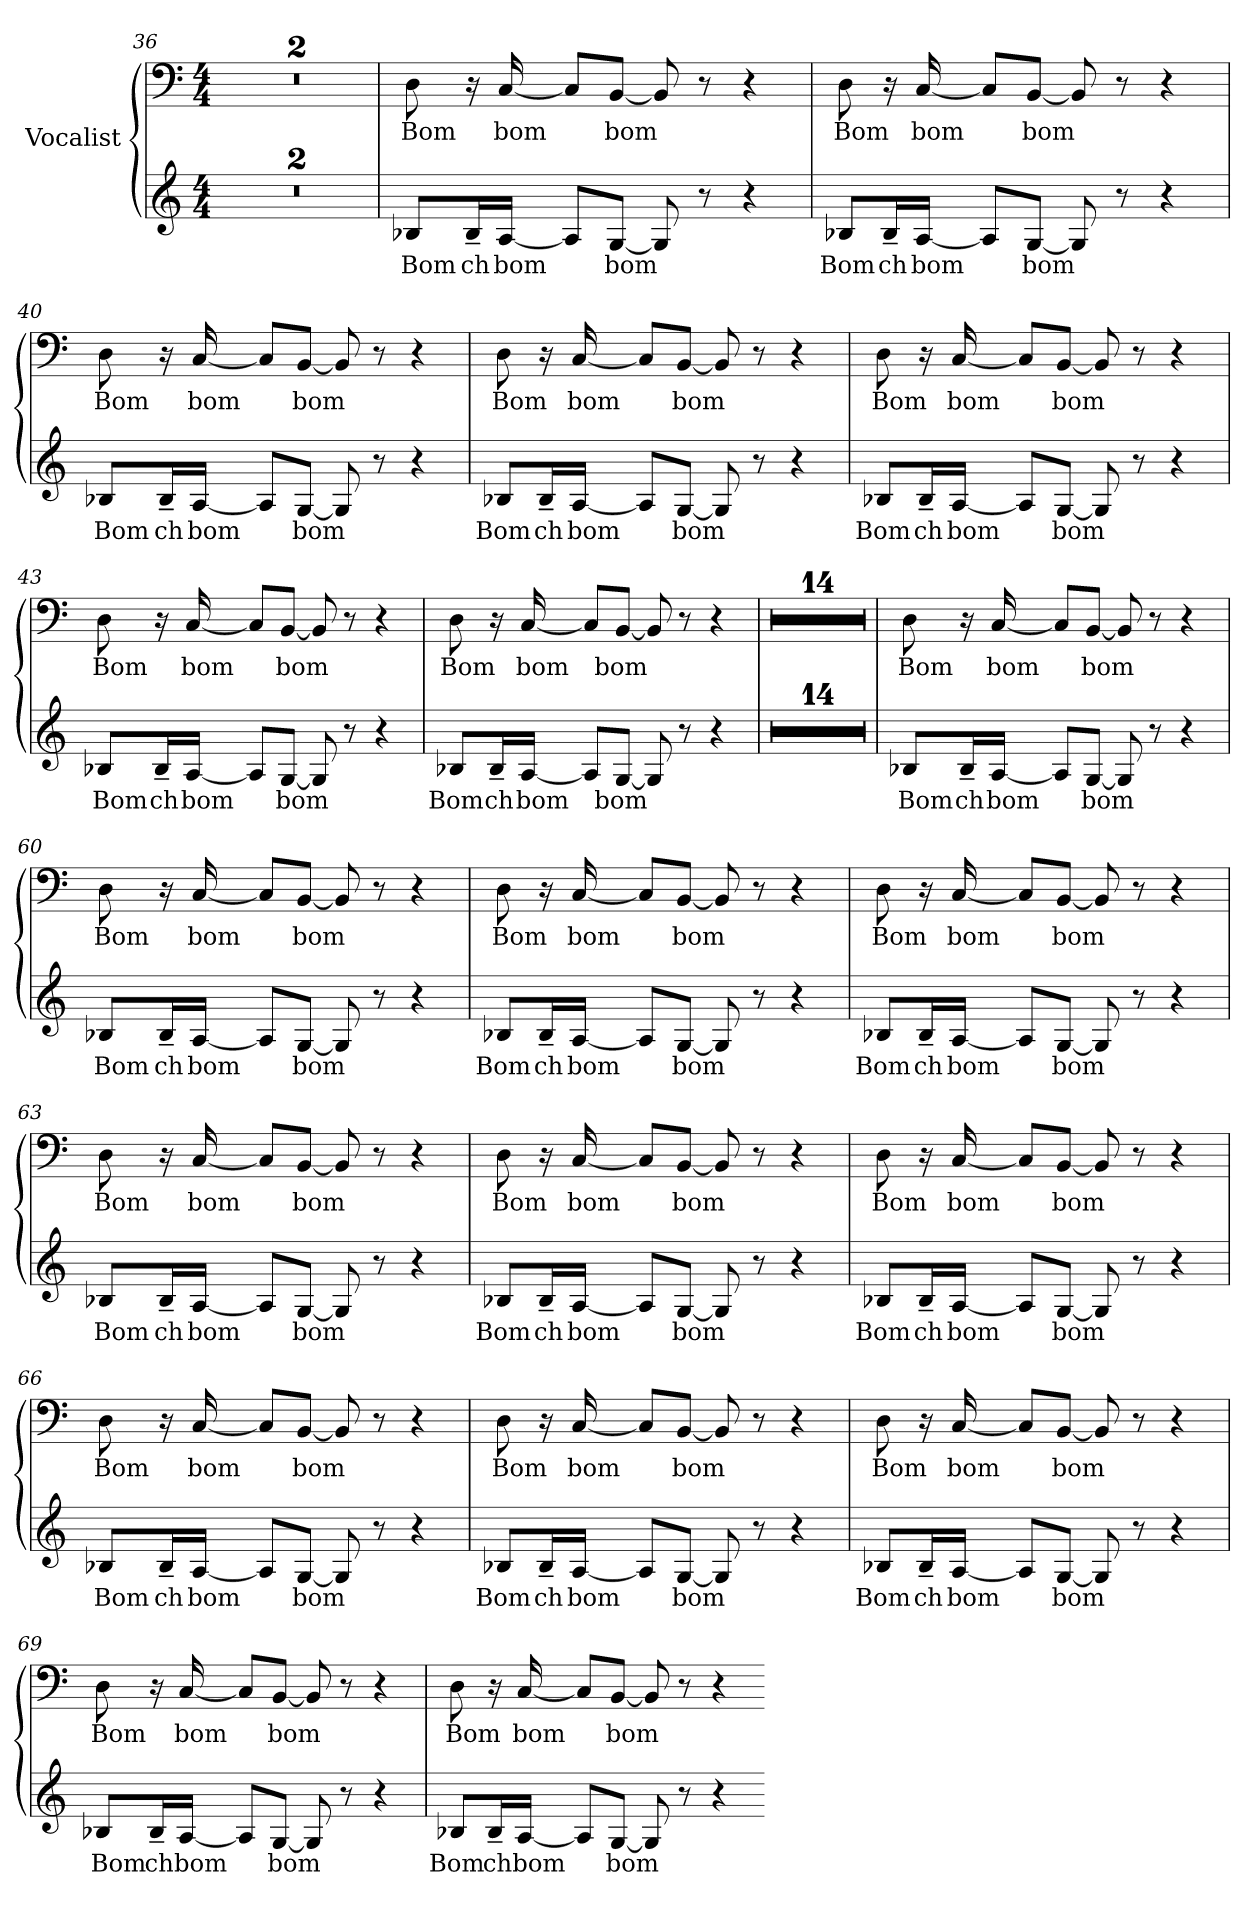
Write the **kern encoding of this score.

**kern	**text	**kern	**text
*part1	*part1	*part1	*part1
*staff2	*staff2	*staff1	*staff1
*I"Vocalist	*	*	*
*clefG2	*	*clefF4	*
*M4/4	*	*M4/4	*
=36	=36	=36	=36
1r	.	1r	.
=37	=37	=37	=37
1r	.	1r	.
=38	=38	=38	=38
8B-X/L	Bom	8D	Bom
16B-~/L	ch	16r	.
[16A/JJ	bom	[16C	bom
8A/L]	_	8C/L]	_
[8G/J	bom	[8BB/J	bom
8G]	_	8BB]	_
8r	.	8r	.
4r	.	4r	.
=39	=39	=39	=39
8B-X/L	Bom	8D	Bom
16B-~/L	ch	16r	.
[16A/JJ	bom	[16C	bom
8A/L]	_	8C/L]	_
[8G/J	bom	[8BB/J	bom
8G]	_	8BB]	_
8r	.	8r	.
4r	.	4r	.
=40	=40	=40	=40
8B-X/L	Bom	8D	Bom
16B-~/L	ch	16r	.
[16A/JJ	bom	[16C	bom
8A/L]	_	8C/L]	_
[8G/J	bom	[8BB/J	bom
8G]	_	8BB]	_
8r	.	8r	.
4r	.	4r	.
=41	=41	=41	=41
8B-X/L	Bom	8D	Bom
16B-~/L	ch	16r	.
[16A/JJ	bom	[16C	bom
8A/L]	_	8C/L]	_
[8G/J	bom	[8BB/J	bom
8G]	_	8BB]	_
8r	.	8r	.
4r	.	4r	.
=42	=42	=42	=42
8B-X/L	Bom	8D	Bom
16B-~/L	ch	16r	.
[16A/JJ	bom	[16C	bom
8A/L]	_	8C/L]	_
[8G/J	bom	[8BB/J	bom
8G]	_	8BB]	_
8r	.	8r	.
4r	.	4r	.
=43	=43	=43	=43
8B-X/L	Bom	8D	Bom
16B-~/L	ch	16r	.
[16A/JJ	bom	[16C	bom
8A/L]	_	8C/L]	_
[8G/J	bom	[8BB/J	bom
8G]	_	8BB]	_
8r	.	8r	.
4r	.	4r	.
=44	=44	=44	=44
8B-X/L	Bom	8D	Bom
16B-~/L	ch	16r	.
[16A/JJ	bom	[16C	bom
8A/L]	_	8C/L]	_
[8G/J	bom	[8BB/J	bom
8G]	_	8BB]	_
8r	.	8r	.
4r	.	4r	.
=45	=45	=45	=45
1r	.	1r	.
=46	=46	=46	=46
1r	.	1r	.
=47	=47	=47	=47
1r	.	1r	.
=48	=48	=48	=48
1r	.	1r	.
=49	=49	=49	=49
1r	.	1r	.
=50	=50	=50	=50
1r	.	1r	.
=51	=51	=51	=51
1r	.	1r	.
=52	=52	=52	=52
1r	.	1r	.
=53	=53	=53	=53
1r	.	1r	.
=54	=54	=54	=54
1r	.	1r	.
=55	=55	=55	=55
1r	.	1r	.
=56	=56	=56	=56
1r	.	1r	.
=57	=57	=57	=57
1r	.	1r	.
=58	=58	=58	=58
1r	.	1r	.
=59	=59	=59	=59
8B-X/L	Bom	8D	Bom
16B-~/L	ch	16r	.
[16A/JJ	bom	[16C	bom
8A/L]	_	8C/L]	_
[8G/J	bom	[8BB/J	bom
8G]	_	8BB]	_
8r	.	8r	.
4r	.	4r	.
=60	=60	=60	=60
8B-X/L	Bom	8D	Bom
16B-~/L	ch	16r	.
[16A/JJ	bom	[16C	bom
8A/L]	_	8C/L]	_
[8G/J	bom	[8BB/J	bom
8G]	_	8BB]	_
8r	.	8r	.
4r	.	4r	.
=61	=61	=61	=61
8B-X/L	Bom	8D	Bom
16B-~/L	ch	16r	.
[16A/JJ	bom	[16C	bom
8A/L]	_	8C/L]	_
[8G/J	bom	[8BB/J	bom
8G]	_	8BB]	_
8r	.	8r	.
4r	.	4r	.
=62	=62	=62	=62
8B-X/L	Bom	8D	Bom
16B-~/L	ch	16r	.
[16A/JJ	bom	[16C	bom
8A/L]	_	8C/L]	_
[8G/J	bom	[8BB/J	bom
8G]	_	8BB]	_
8r	.	8r	.
4r	.	4r	.
=63	=63	=63	=63
8B-X/L	Bom	8D	Bom
16B-~/L	ch	16r	.
[16A/JJ	bom	[16C	bom
8A/L]	_	8C/L]	_
[8G/J	bom	[8BB/J	bom
8G]	_	8BB]	_
8r	.	8r	.
4r	.	4r	.
=64	=64	=64	=64
8B-X/L	Bom	8D	Bom
16B-~/L	ch	16r	.
[16A/JJ	bom	[16C	bom
8A/L]	_	8C/L]	_
[8G/J	bom	[8BB/J	bom
8G]	_	8BB]	_
8r	.	8r	.
4r	.	4r	.
=65	=65	=65	=65
8B-X/L	Bom	8D	Bom
16B-~/L	ch	16r	.
[16A/JJ	bom	[16C	bom
8A/L]	_	8C/L]	_
[8G/J	bom	[8BB/J	bom
8G]	_	8BB]	_
8r	.	8r	.
4r	.	4r	.
=66	=66	=66	=66
8B-X/L	Bom	8D	Bom
16B-~/L	ch	16r	.
[16A/JJ	bom	[16C	bom
8A/L]	_	8C/L]	_
[8G/J	bom	[8BB/J	bom
8G]	_	8BB]	_
8r	.	8r	.
4r	.	4r	.
=67	=67	=67	=67
8B-X/L	Bom	8D	Bom
16B-~/L	ch	16r	.
[16A/JJ	bom	[16C	bom
8A/L]	_	8C/L]	_
[8G/J	bom	[8BB/J	bom
8G]	_	8BB]	_
8r	.	8r	.
4r	.	4r	.
=68	=68	=68	=68
8B-X/L	Bom	8D	Bom
16B-~/L	ch	16r	.
[16A/JJ	bom	[16C	bom
8A/L]	_	8C/L]	_
[8G/J	bom	[8BB/J	bom
8G]	_	8BB]	_
8r	.	8r	.
4r	.	4r	.
=69	=69	=69	=69
8B-X/L	Bom	8D	Bom
16B-~/L	ch	16r	.
[16A/JJ	bom	[16C	bom
8A/L]	_	8C/L]	_
[8G/J	bom	[8BB/J	bom
8G]	_	8BB]	_
8r	.	8r	.
4r	.	4r	.
=70	=70	=70	=70
8B-X/L	Bom	8D	Bom
16B-~/L	ch	16r	.
[16A/JJ	bom	[16C	bom
8A/L]	_	8C/L]	_
[8G/J	bom	[8BB/J	bom
8G]	_	8BB]	_
8r	.	8r	.
4r	.	4r	.
=-	=-	=-	=-
*-	*-	*-	*-
